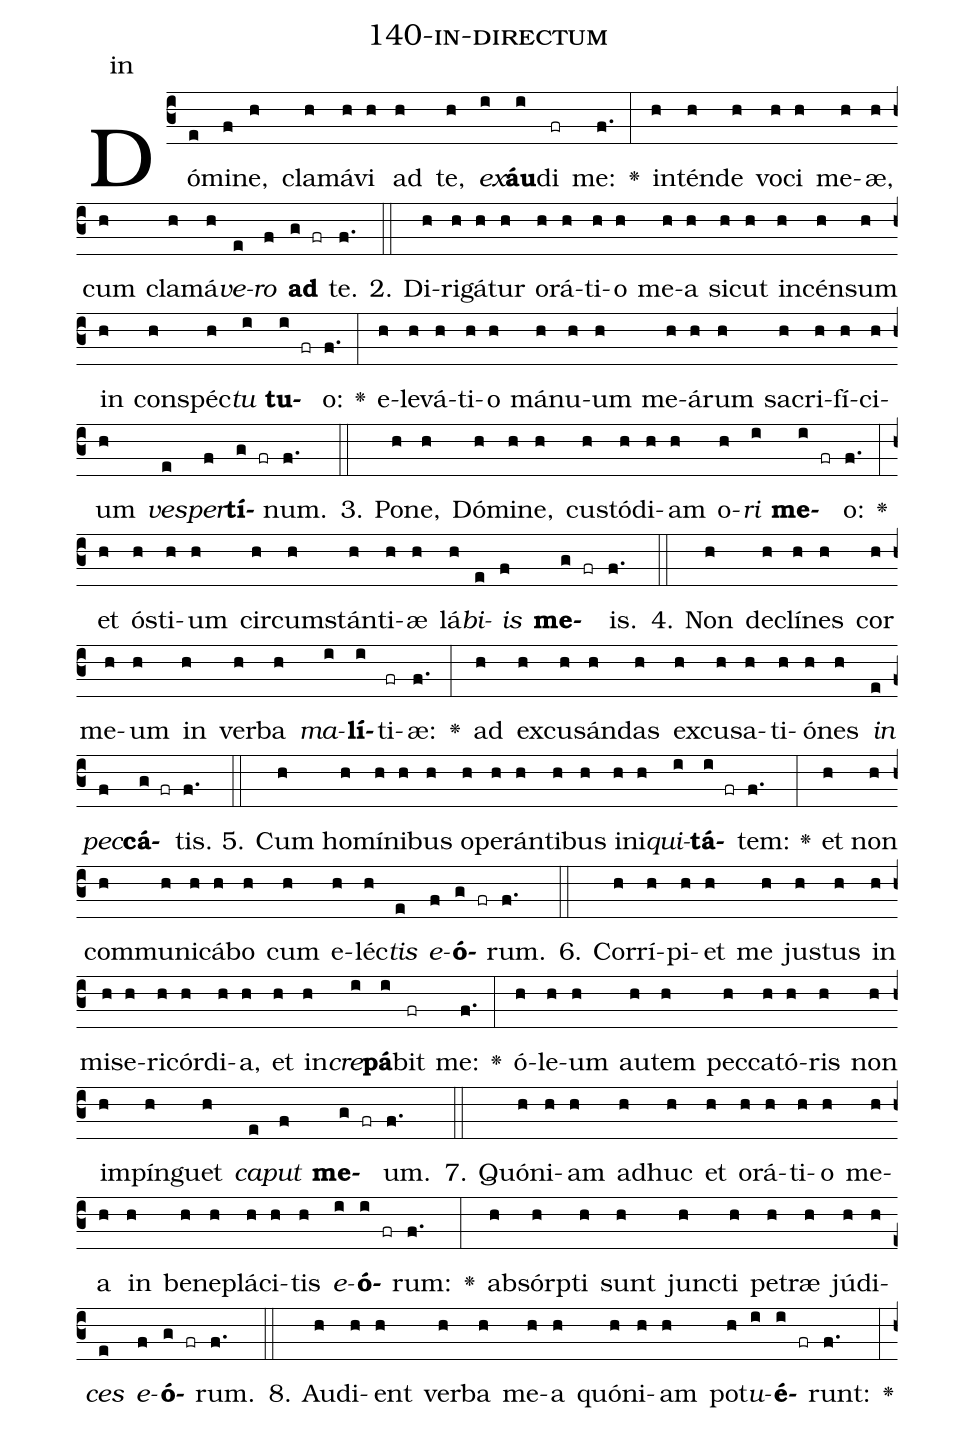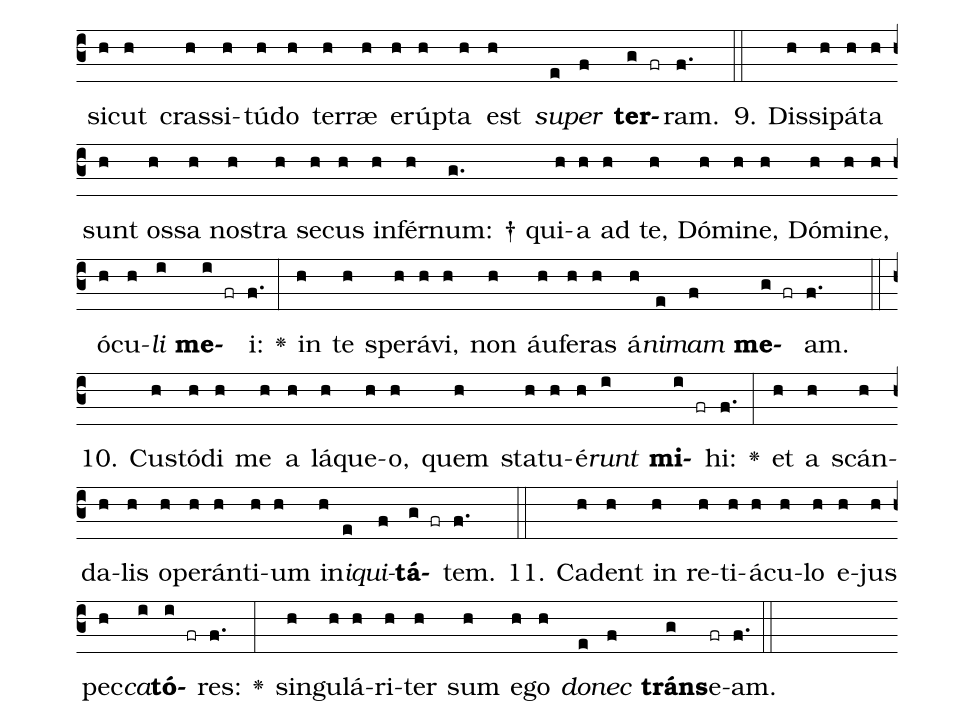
name: 140-in-directum;
annotation: in;
%%
(c3)Dó(e)mi(f)ne,(h) cla(h)má(h)vi(h) ad(h) te,(h) <i>ex</i>(i)<b>áu</b>(i)di(fr) me:(f.) <v>\greheightstar</v>(:) in(h)tén(h)de(h) vo(h)ci(h) me(h)æ,(h) cum(h) cla(h)má(h)<i>ve</i>(e)<i>ro</i>(f) <b>ad</b>(g fr) te.(f.) (::)
2. Di(h)ri(h)gá(h)tur(h) o(h)rá(h)ti(h)o(h) me(h)a(h) sic(h)ut(h) in(h)cén(h)sum(h) in(h) con(h)spéc(h)<i>tu</i>(i) <b>tu</b>(i fr)o:(f.) <v>\greheightstar</v>(:) e(h)le(h)vá(h)ti(h)o(h) má(h)nu(h)um(h) me(h)á(h)rum(h) sa(h)cri(h)fí(h)ci(h)um(h) <i>ves</i>(e)<i>per</i>(f)<b>tí</b>(g fr)num.(f.) (::)
3. Po(h)ne,(h) Dó(h)mi(h)ne,(h) cus(h)tó(h)di(h)am(h) o(h)<i>ri</i>(i) <b>me</b>(i fr)o:(f.) <v>\greheightstar</v>(:) et(h) ós(h)ti(h)um(h) cir(h)cum(h)stán(h)ti(h)æ(h) lá(h)<i>bi</i>(e)<i>is</i>(f) <b>me</b>(g fr)is.(f.) (::)
4. Non(h) de(h)clí(h)nes(h) cor(h) me(h)um(h) in(h) ver(h)ba(h) <i>ma</i>(i)<b>lí</b>(i)ti(fr)æ:(f.) <v>\greheightstar</v>(:) ad(h) ex(h)cu(h)sán(h)das(h) ex(h)cu(h)sa(h)ti(h)ó(h)nes(h) <i>in</i>(e) <i>pec</i>(f)<b>cá</b>(g fr)tis.(f.) (::)
5. Cum(h) ho(h)mí(h)ni(h)bus(h) o(h)pe(h)rán(h)ti(h)bus(h) in(h)i(h)<i>qui</i>(i)<b>tá</b>(i fr)tem:(f.) <v>\greheightstar</v>(:) et(h) non(h) com(h)mu(h)ni(h)cá(h)bo(h) cum(h) e(h)léc(h)<i>tis</i>(e) <i>e</i>(f)<b>ó</b>(g fr)rum.(f.) (::)
6. Cor(h)rí(h)pi(h)et(h) me(h) jus(h)tus(h) in(h) mi(h)se(h)ri(h)cór(h)di(h)a,(h) et(h) in(h)<i>cre</i>(i)<b>pá</b>(i)bit(fr) me:(f.) <v>\greheightstar</v>(:) ó(h)le(h)um(h) au(h)tem(h) pec(h)ca(h)tó(h)ris(h) non(h) im(h)pín(h)guet(h) <i>ca</i>(e)<i>put</i>(f) <b>me</b>(g fr)um.(f.) (::)
7. Quón(h)i(h)am(h) ad(h)huc(h) et(h) o(h)rá(h)ti(h)o(h) me(h)a(h) in(h) be(h)ne(h)plá(h)ci(h)tis(h) <i>e</i>(i)<b>ó</b>(i fr)rum:(f.) <v>\greheightstar</v>(:) ab(h)sórp(h)ti(h) sunt(h) junc(h)ti(h) pe(h)træ(h) jú(h)di(h)<i>ces</i>(e) <i>e</i>(f)<b>ó</b>(g fr)rum.(f.) (::)
8. Au(h)di(h)ent(h) ver(h)ba(h) me(h)a(h) quón(h)i(h)am(h) pot(h)<i>u</i>(i)<b>é</b>(i fr)runt:(f.) <v>\greheightstar</v>(:) sic(h)ut(h) cras(h)si(h)tú(h)do(h) ter(h)ræ(h) e(h)rúp(h)ta(h) est(h) <i>su</i>(e)<i>per</i>(f) <b>ter</b>(g fr)ram.(f.) (::)
9. Dis(h)si(h)pá(h)ta(h) sunt(h) os(h)sa(h) nos(h)tra(h) se(h)cus(h) in(h)fér(h)num: †(g.) qui(h)a(h) ad(h) te,(h) Dó(h)mi(h)ne,(h) Dó(h)mi(h)ne,(h) ó(h)cu(h)<i>li</i>(i) <b>me</b>(i fr)i:(f.) <v>\greheightstar</v>(:) in(h) te(h) spe(h)rá(h)vi,(h) non(h) áu(h)fe(h)ras(h) á(h)<i>ni</i>(e)<i>mam</i>(f) <b>me</b>(g fr)am.(f.) (::)
10. Cus(h)tó(h)di(h) me(h) a(h) lá(h)que(h)o,(h) quem(h) sta(h)tu(h)é(h)<i>runt</i>(i) <b>mi</b>(i fr)hi:(f.) <v>\greheightstar</v>(:) et(h) a(h) scán(h)da(h)lis(h) o(h)pe(h)rán(h)ti(h)um(h) in(h)<i>i</i>(e)<i>qui</i>(f)<b>tá</b>(g fr)tem.(f.) (::)
11. Ca(h)dent(h) in(h) re(h)ti(h)á(h)cu(h)lo(h) e(h)jus(h) pec(h)<i>ca</i>(i)<b>tó</b>(i fr)res:(f.) <v>\greheightstar</v>(:) sin(h)gu(h)lá(h)ri(h)ter(h) sum(h) e(h)go(h) <i>do</i>(e)<i>nec</i>(f) <b>tráns</b>(g)e(fr)am.(f.) (::)
